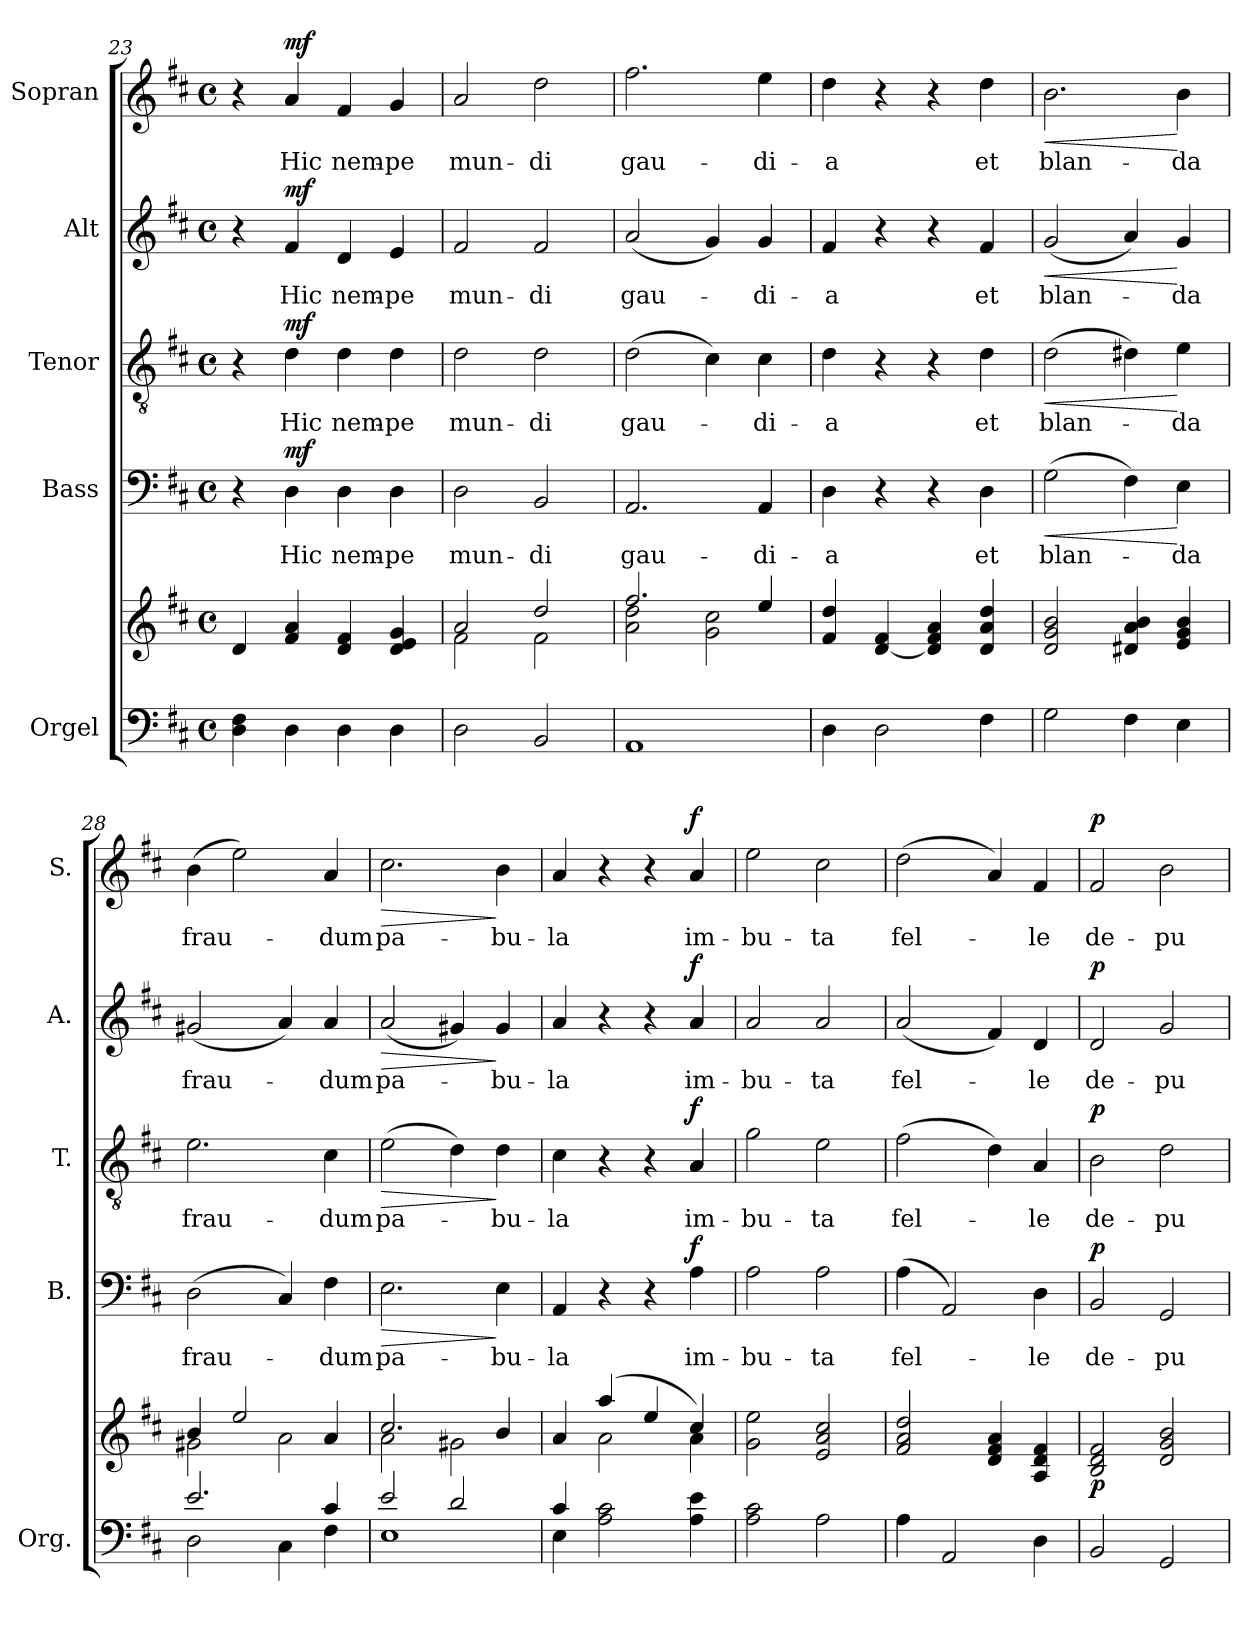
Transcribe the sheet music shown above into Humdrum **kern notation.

**kern	**kern	**dynam	**kern	**text	**dynam	**kern	**text	**dynam	**kern	**text	**dynam	**kern	**text	**dynam
*part5	*part5	*part5	*part4	*part4	*part4	*part3	*part3	*part3	*part2	*part2	*part2	*part1	*part1	*part1
*staff6	*staff5	*staff5/6	*staff4	*staff4	*staff4	*staff3	*staff3	*staff3	*staff2	*staff2	*staff2	*staff1	*staff1	*staff1
*I"Orgel	*	*	*I"Bass	*	*	*I"Tenor	*	*	*I"Alt	*	*	*I"Sopran	*	*
*I'Org.	*	*	*I'B.	*	*	*I'T.	*	*	*I'A.	*	*	*I'S.	*	*
*clefF4	*clefG2	*	*clefF4	*	*	*clefGv2	*	*	*clefG2	*	*	*clefG2	*	*
*k[f#c#]	*k[f#c#]	*	*k[f#c#]	*	*	*k[f#c#]	*	*	*k[f#c#]	*	*	*k[f#c#]	*	*
*D:	*D:	*	*D:	*	*	*D:	*	*	*D:	*	*	*D:	*	*
*M4/4	*M4/4	*	*M4/4	*	*	*M4/4	*	*	*M4/4	*	*	*M4/4	*	*
*met(c)	*met(c)	*	*met(c)	*	*	*met(c)	*	*	*met(c)	*	*	*met(c)	*	*
=23	=23	=23	=23	=23	=23	=23	=23	=23	=23	=23	=23	=23	=23	=23
4D\ 4F#\	4d/	.	4r	.	.	4r	.	.	4r	.	.	4r	.	.
!	!	!	!	!LO:LY:b	!LO:DY:a	!	!LO:LY:b	!LO:DY:a	!	!LO:LY:b	!LO:DY:a	!	!LO:LY:b	!LO:DY:a
4D!\	4f#!/ 4a!/	.	4D\	Hic	mf	4d\	Hic	mf	4f#/	Hic	mf	4a/	Hic	mf
!	!	!	!	!LO:LY:b	!	!	!LO:LY:b	!	!	!LO:LY:b	!	!	!LO:LY:b	!
4D!\	4d!/ 4f#!/	.	4D\	nem-	.	4d\	nem-	.	4d/	nem-	.	4f#/	nem-	.
!	!	!	!	!LO:LY:b	!	!	!LO:LY:b	!	!	!LO:LY:b	!	!	!LO:LY:b	!
4D!\	4d!/ 4e!/ 4g!/	.	4D\	-pe	.	4d\	-pe	.	4e/	-pe	.	4g/	-pe	.
!!LO:LB:g=z
=24	=24	=24	=24	=24	=24	=24	=24	=24	=24	=24	=24	=24	=24	=24
*	*^	*	*	*	*	*	*	*	*	*	*	*	*	*
!	!	!	!	!	!LO:LY:b	!	!	!LO:LY:b	!	!	!LO:LY:b	!	!	!LO:LY:b	!
2D!\	2a!/	2f#!\	.	2D\	mun-	.	2d\	mun-	.	2f#/	mun-	.	2a/	mun-	.
!	!	!	!	!	!LO:LY:b	!	!	!LO:LY:b	!	!	!LO:LY:b	!	!	!LO:LY:b	!
2BB!/	2dd!/	2f#!\	.	2BB/	-di	.	2d\	-di	.	2f#/	-di	.	2dd\	-di	.
=25	=25	=25	=25	=25	=25	=25	=25	=25	=25	=25	=25	=25	=25	=25	=25
!	!	!	!	!	!LO:LY:b	!	!	!LO:LY:b	!	!	!LO:LY:b	!	!	!LO:LY:b	!
1AA!	2.ff#!/	2a!\ 2dd!\	.	2.AA/	gau-	.	(>2d\	gau-	.	(<2a/	gau-	.	2.ff#\	gau-	.
.	.	2g!\ 2cc#!\	.	.	.	.	4c#\)	.	.	4g/)	.	.	.	.	.
!	!	!	!	!	!LO:LY:b	!	!	!LO:LY:b	!	!	!LO:LY:b	!	!	!LO:LY:b	!
.	4ee!/	.	.	4AA/	-di-	.	4c#\	-di-	.	4g/	-di-	.	4ee\	-di-	.
*	*v	*v	*	*	*	*	*	*	*	*	*	*	*	*	*
=26	=26	=26	=26	=26	=26	=26	=26	=26	=26	=26	=26	=26	=26	=26
!	!	!	!	!LO:LY:b	!	!	!LO:LY:b	!	!	!LO:LY:b	!	!	!LO:LY:b	!
4D!\	4f#!/ 4dd!/	.	4D\	-a	.	4d\	-a	.	4f#/	-a	.	4dd\	-a	.
2D\	[4d/ 4f#/	.	4r	.	.	4r	.	.	4r	.	.	4r	.	.
.	4d/] 4f#/ 4a/	.	4r	.	.	4r	.	.	4r	.	.	4r	.	.
!	!	!	!	!LO:LY:b	!	!	!LO:LY:b	!	!	!LO:LY:b	!	!	!LO:LY:b	!
4F#\	4d/ 4a/ 4dd/	.	4D\	et	.	4d\	et	.	4f#/	et	.	4dd\	et	.
=27	=27	=27	=27	=27	=27	=27	=27	=27	=27	=27	=27	=27	=27	=27
!	!	!	!	!LO:LY:b	!LO:HP:b	!	!LO:LY:b	!LO:HP:b	!	!LO:LY:b	!LO:HP:b	!	!LO:LY:b	!LO:HP:b
2G\	2d/ 2g/ 2b/	.	(>2G\	blan-	<	(>2d\	blan-	<	(<2g/	blan-	<	2.b\	blan-	<
4F#!\	4d#X!/ 4a!/ 4b!/	.	4F#\)	.	.	4d#X\)	.	.	4a/)	.	.	.	.	.
!	!	!	!	!LO:LY:b	!	!	!LO:LY:b	!	!	!LO:LY:b	!	!	!LO:LY:b	!
4E!\	4e!/ 4g!/ 4b!/	.	4E\	-da	[	4e\	-da	[	4g/	-da	[	4b\	-da	[
=28	=28	=28	=28	=28	=28	=28	=28	=28	=28	=28	=28	=28	=28	=28
*^	*^	*	*	*	*	*	*	*	*	*	*	*	*	*
!	!	!	!	!	!	!LO:LY:b	!	!	!LO:LY:b	!	!	!LO:LY:b	!	!	!LO:LY:b	!
2.e!/	2D!\	4b!/	2g#X!\	.	(>2D\	frau-	.	2.e\	frau-	.	(<2g#X/	frau-	.	(>4b\	frau-	.
.	.	2ee!/	.	.	.	.	.	.	.	.	.	.	.	2ee\)	.	.
.	4C#!\	.	2a!\	.	4C#/)	.	.	.	.	.	4a/)	.	.	.	.	.
!	!	!	!	!	!	!LO:LY:b	!	!	!LO:LY:b	!	!	!LO:LY:b	!	!	!LO:LY:b	!
4c#!/	4F#!\	4a!/	.	.	4F#\	-dum	.	4c#\	-dum	.	4a/	-dum	.	4a/	-dum	.
=29	=29	=29	=29	=29	=29	=29	=29	=29	=29	=29	=29	=29	=29	=29	=29	=29
!	!	!	!	!	!	!LO:LY:b	!LO:HP:b	!	!LO:LY:b	!LO:HP:b	!	!LO:LY:b	!LO:HP:b	!	!LO:LY:b	!LO:HP:b
2e!/	1E!	2.cc#!/	2a!\	.	2.E\	pa-	>	(>2e\	pa-	>	(<2a/	pa-	>	2.cc#\	pa-	>
2d!/	.	.	2g#X!\	.	.	.	.	4d\)	.	.	4g#X/)	.	.	.	.	.
!	!	!	!	!	!	!LO:LY:b	!	!	!LO:LY:b	!	!	!LO:LY:b	!	!	!LO:LY:b	!
.	.	4b!/	.	.	4E\	-bu-	]	4d\	-bu-	]	4g#/	-bu-	]	4b\	-bu-	]
!!LO:PB:g=z
=30	=30	=30	=30	=30	=30	=30	=30	=30	=30	=30	=30	=30	=30	=30	=30	=30
!	!	!	!	!	!	!LO:LY:b	!	!	!LO:LY:b	!	!	!LO:LY:b	!	!	!LO:LY:b	!
4c#!/	4E!\	4a!/	4ryy	.	4AA/	-la	.	4c#\	-la	.	4a/	-la	.	4a/	-la	.
2A\ 2c#\	4ryy	(<4aa/	2a\	.	4r	.	.	4r	.	.	4r	.	.	4r	.	.
.	2ryy	4ee/	.	.	4r	.	.	4r	.	.	4r	.	.	4r	.	.
!	!	!	!	!	!	!LO:LY:b	!LO:DY:a	!	!LO:LY:b	!LO:DY:a	!	!LO:LY:b	!LO:DY:a	!	!LO:LY:b	!LO:DY:a
4A\ 4e\	.	4cc#/)	4a\	.	4A\	im-	f	4A/	im-	f	4a/	im-	f	4a/	im-	f
*v	*v	*	*	*	*	*	*	*	*	*	*	*	*	*	*	*
=31	=31	=31	=31	=31	=31	=31	=31	=31	=31	=31	=31	=31	=31	=31	=31
!	!	!	!	!	!LO:LY:b	!	!	!LO:LY:b	!	!	!LO:LY:b	!	!	!LO:LY:b	!
*	*v	*v	*	*	*	*	*	*	*	*	*	*	*	*	*
2A\ 2c#\	2g\ 2ee\	.	2A\	-bu-	.	2g\	-bu-	.	2a/	-bu-	.	2ee\	-bu-	.
!	!	!	!	!LO:LY:b	!	!	!LO:LY:b	!	!	!LO:LY:b	!	!	!LO:LY:b	!
2A!\	2e!/ 2a!/ 2cc#!/	.	2A\	-ta	.	2e\	-ta	.	2a/	-ta	.	2cc#\	-ta	.
=32	=32	=32	=32	=32	=32	=32	=32	=32	=32	=32	=32	=32	=32	=32
!	!	!	!	!LO:LY:b	!	!	!LO:LY:b	!	!	!LO:LY:b	!	!	!LO:LY:b	!
4A!\	2f#!/ 2a!/ 2dd!/	.	(>4A\	fel-	.	(>2f#\	fel-	.	(<2a/	fel-	.	(>2dd\	fel-	.
2AA!/	.	.	2AA/)	.	.	.	.	.	.	.	.	.	.	.
.	4d!/ 4f#!/ 4a!/	.	.	.	.	4d\)	.	.	4f#/)	.	.	4a/)	.	.
!	!	!	!	!LO:LY:b	!	!	!LO:LY:b	!	!	!LO:LY:b	!	!	!LO:LY:b	!
4D!\	4A!/ 4d!/ 4f#!/	.	4D\	-le	.	4A/	-le	.	4d/	-le	.	4f#/	-le	.
=33	=33	=33	=33	=33	=33	=33	=33	=33	=33	=33	=33	=33	=33	=33
!	!	!LO:DY:b	!	!LO:LY:b	!LO:DY:a	!	!LO:LY:b	!LO:DY:a	!	!LO:LY:b	!LO:DY:a	!	!LO:LY:b	!LO:DY:a
2BB!/	2B!/ 2d!/ 2f#!/	p	2BB/	de-	p	2B\	de-	p	2d/	de-	p	2f#/	de-	p
!	!	!	!	!LO:LY:b	!	!	!LO:LY:b	!	!	!LO:LY:b	!	!	!LO:LY:b	!
2GG!/	2d!/ 2g!/ 2b!/	.	2GG/	-pu-	.	2d\	-pu-	.	2g/	-pu-	.	2b\	-pu-	.
=	=	=	=	=	=	=	=	=	=	=	=	=	=	=
*-	*-	*-	*-	*-	*-	*-	*-	*-	*-	*-	*-	*-	*-	*-
